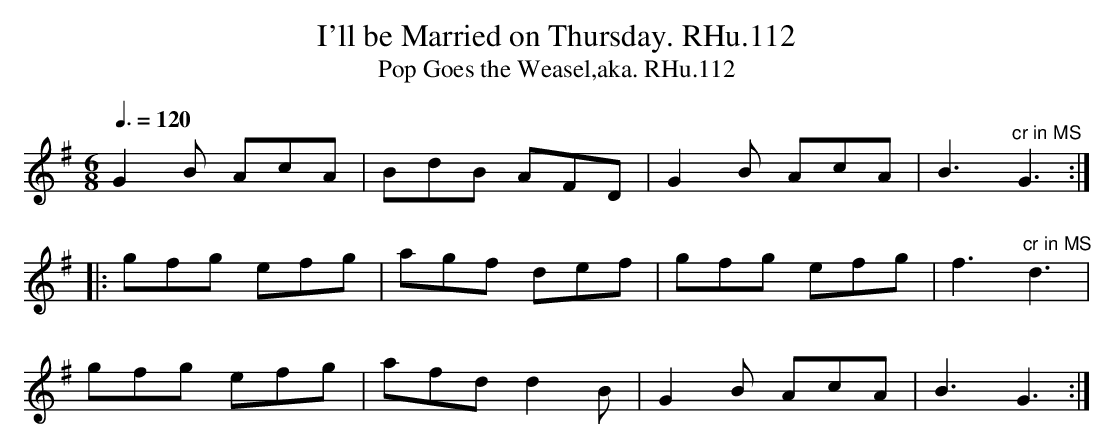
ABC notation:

X:1
T:I'll be Married on Thursday. RHu.112
T:Pop Goes the Weasel,aka. RHu.112
M:6/8
L:1/8
Q:3/8=120
K:G
G2B AcA|BdB AFD|G2B AcA|B3"cr in MS"G3:|
|:gfg efg|agf def|gfg efg|f3"cr in MS"d3|
gfg efg|afd d2B|G2B AcA|B3G3:|
